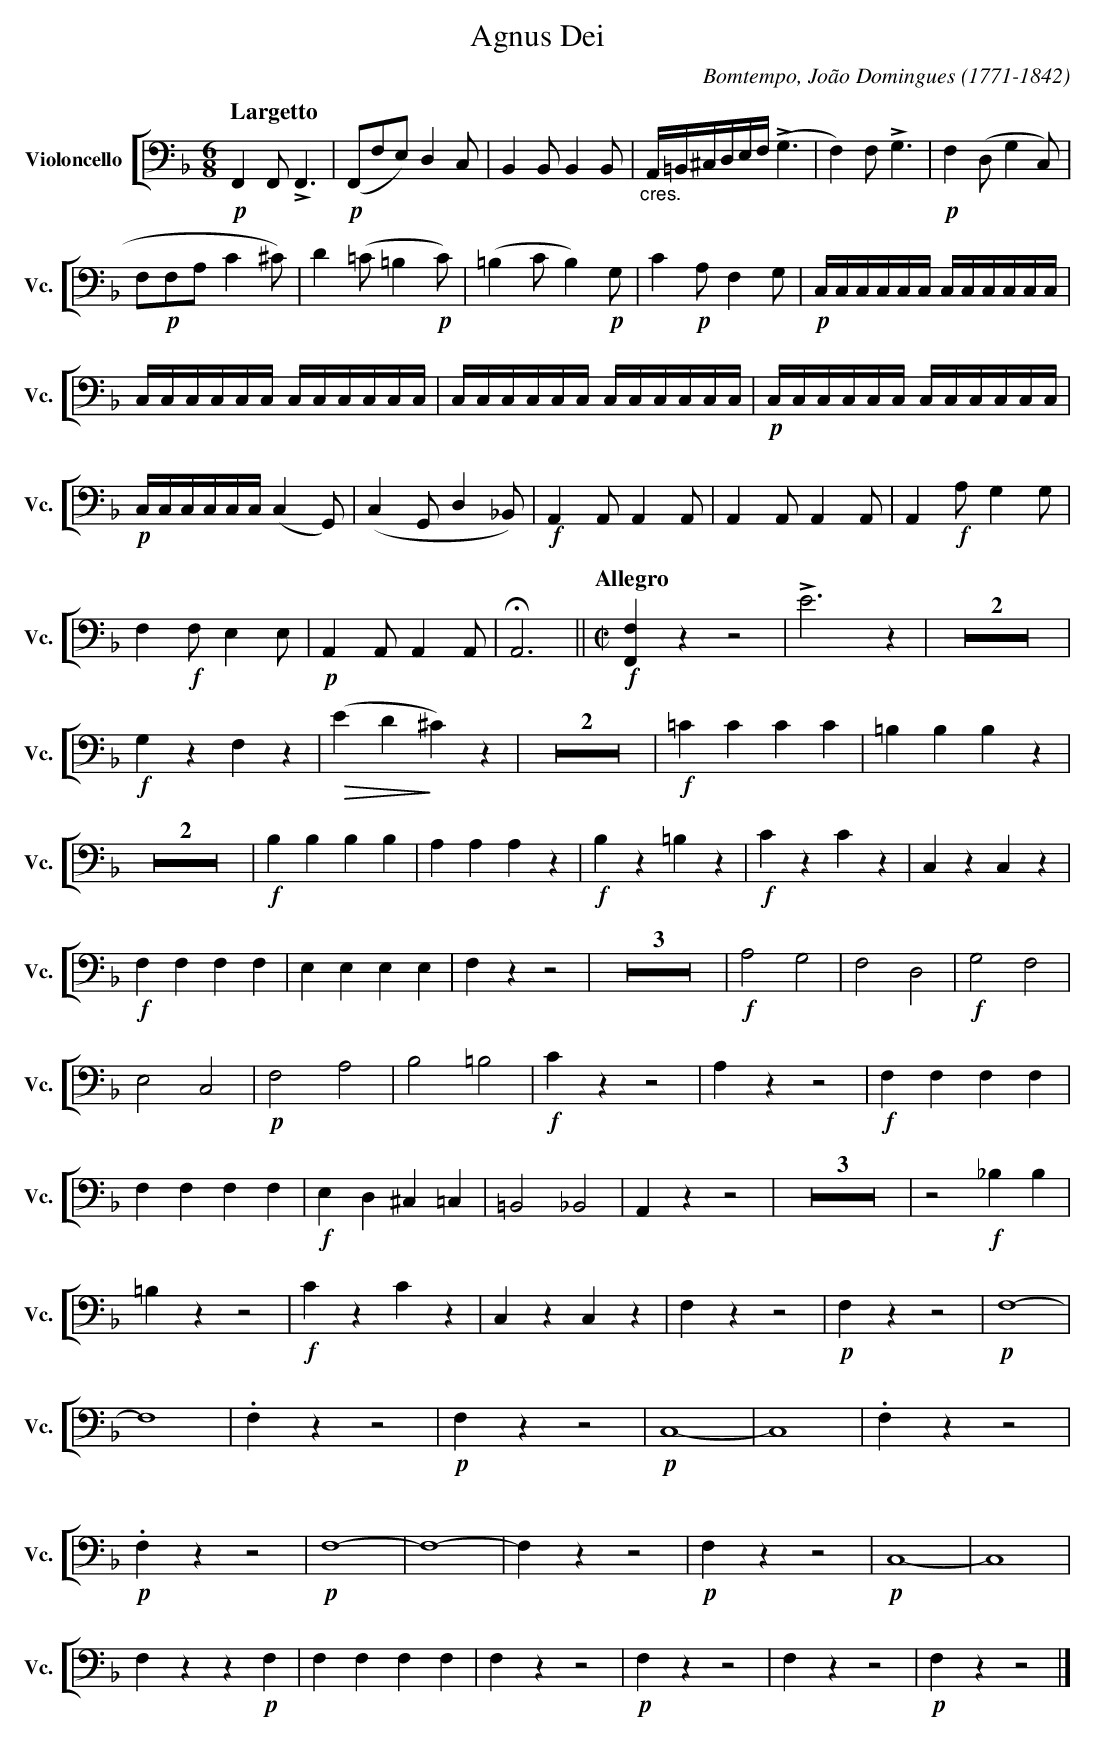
X:1
T:Agnus Dei
C:Bomtempo, Jo\~ao Domingues (1771-1842)
M:6/8
L:1/8
K:F
V: 4 clef=bass name="Violoncello" sname="Vc."
%%staves [ 4 ]
[Q:"Largetto"] !p! F,,2F,,!>!F,,3 | !p! (F,,F,E,) D,2C, | B,,2B,,B,,2B,, | "_cres." A,,/=B,,/^C,/D,/E,/F,/ !>! (G,3 | \
   F,2)F,!>!G,3 | !p! F,2(D,G,2C,) | F,!p!F,A, C2^C) | D2(=C =B,2!p!C) | (=B,2C B,2)!p!G, | \
   C2!p!A, F,2G, | !p! C,/C,/C,/C,/C,/C,/ C,/C,/C,/C,/C,/C,/ |  C,/C,/C,/C,/C,/C,/ C,/C,/C,/C,/C,/C,/ |  C,/C,/C,/C,/C,/C,/ C,/C,/C,/C,/C,/C,/ | \
   !p! C,/C,/C,/C,/C,/C,/ C,/C,/C,/C,/C,/C,/ | !p! C,/C,/C,/C,/C,/C,/ (C,2G,,) | (C,2G,,D,2_B,,) | !f! A,,2A,,A,,2A,, | A,,2A,,A,,2A,, | \
   A,,2!f!A, G,2G, | F,2!f!F, E,2E, | !p! A,,2A,,A,,2A,, | !fermata! A,,6 || \
[Q:"Allegro"][K:F][M:C|][L:1/4|] !f![F,F,,]zz2 | !>!E3z | Z2 | !f! G,zF,z | \
   !>(!(ED!>)!^C)z | Z2 | !f! =CCCC | =B,B,B,z | Z2 | \
   !f! B,B,B,B, | A,A,A,z | !f! B,z=B,z | !f! CzCz | C,zC,z | !f! F,F,F,F, | E,E,E,E, | \
   F,zz2 | Z3 | !f! A,2G,2 | F,2 D,2 | !f! G,2 F,2 | \
   E,2C,2 | !p! F,2A,2 | B,2=B,2 | !f!Czz2 | A,zz2 | !f!F,F,F,F, |F,F,F,F, | \
   !f!E,D,^C,=C, | =B,,2_B,,2 | A,,zz2 | Z3 | z2 !f!_B,B, | \
   =B,zz2 | !f!CzCz | C,zC,z | F,zz2 | !p! F,zz2 | !p! F,4-| F,4 | .F,zz2 | !p! F,zz2 | \
   !p! C,4- | C,4 | .F,zz2 | !p! .F,zz2 | !p! F,4- | F,4- | F,zz2 | !p! F,zz2 | !p! C,4- | C,4 | \
   F,zz !p! F, | F,F,F,F, | F,zz2 | !p! F,zz2 | F,zz2 | !p! F,zz2 |] \
